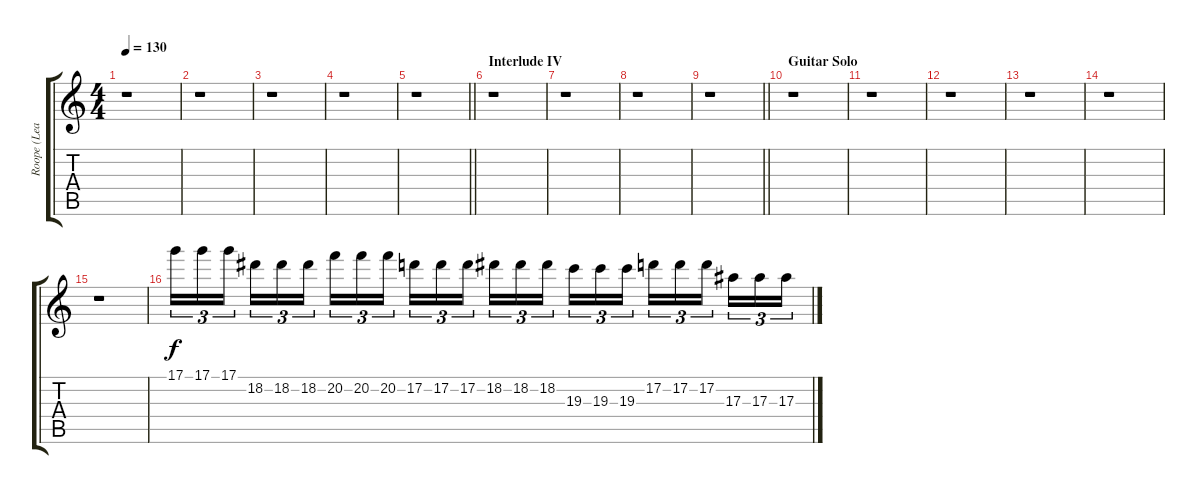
\track ("Roope (Lead Guitar)" "Roope (Lea") {instrument overdrivenguitar}
\staff {score tabs}
\tuning (D4 A3 F3 C3 G2 C2) {hide}
\ts (4 4)
\tempo 130
\clef g2
\ks c
r.1{dy f} |
r.1 |
r.1 |
r.1 |
\barLineRight lightlight
r.1 |
\section ("" "Interlude IV")
r.1 |
r.1 |
r.1 |
\barLineRight lightlight
r.1 |
\section ("" "Guitar Solo")
r.1 |
r.1 |
r.1 |
r.1 |
r.1 |
r.1 |
17.1.16{tu (3 2) volume 14 balance 12 instrument overdrivenguitar} 17.1.16{tu (3 2)} 17.1.16{tu (3 2) beam splitsecondary} 18.2.16{tu (3 2)} 18.2.16{tu (3 2)} 18.2.16{tu (3 2)} 20.2.16{tu (3 2)} 20.2.16{tu (3 2)} 20.2.16{tu (3 2) beam splitsecondary} 17.2.16{tu (3 2)} 17.2.16{tu (3 2)} 17.2.16{tu (3 2)} 18.2.16{tu (3 2)} 18.2.16{tu (3 2)} 18.2.16{tu (3 2) beam splitsecondary} 19.3.16{tu (3 2)} 19.3.16{tu (3 2)} 19.3.16{tu (3 2)} 17.2.16{tu (3 2)} 17.2.16{tu (3 2)} 17.2.16{tu (3 2) beam splitsecondary} 17.3.16{tu (3 2)} 17.3.16{tu (3 2)} 17.3.16{tu (3 2)}
